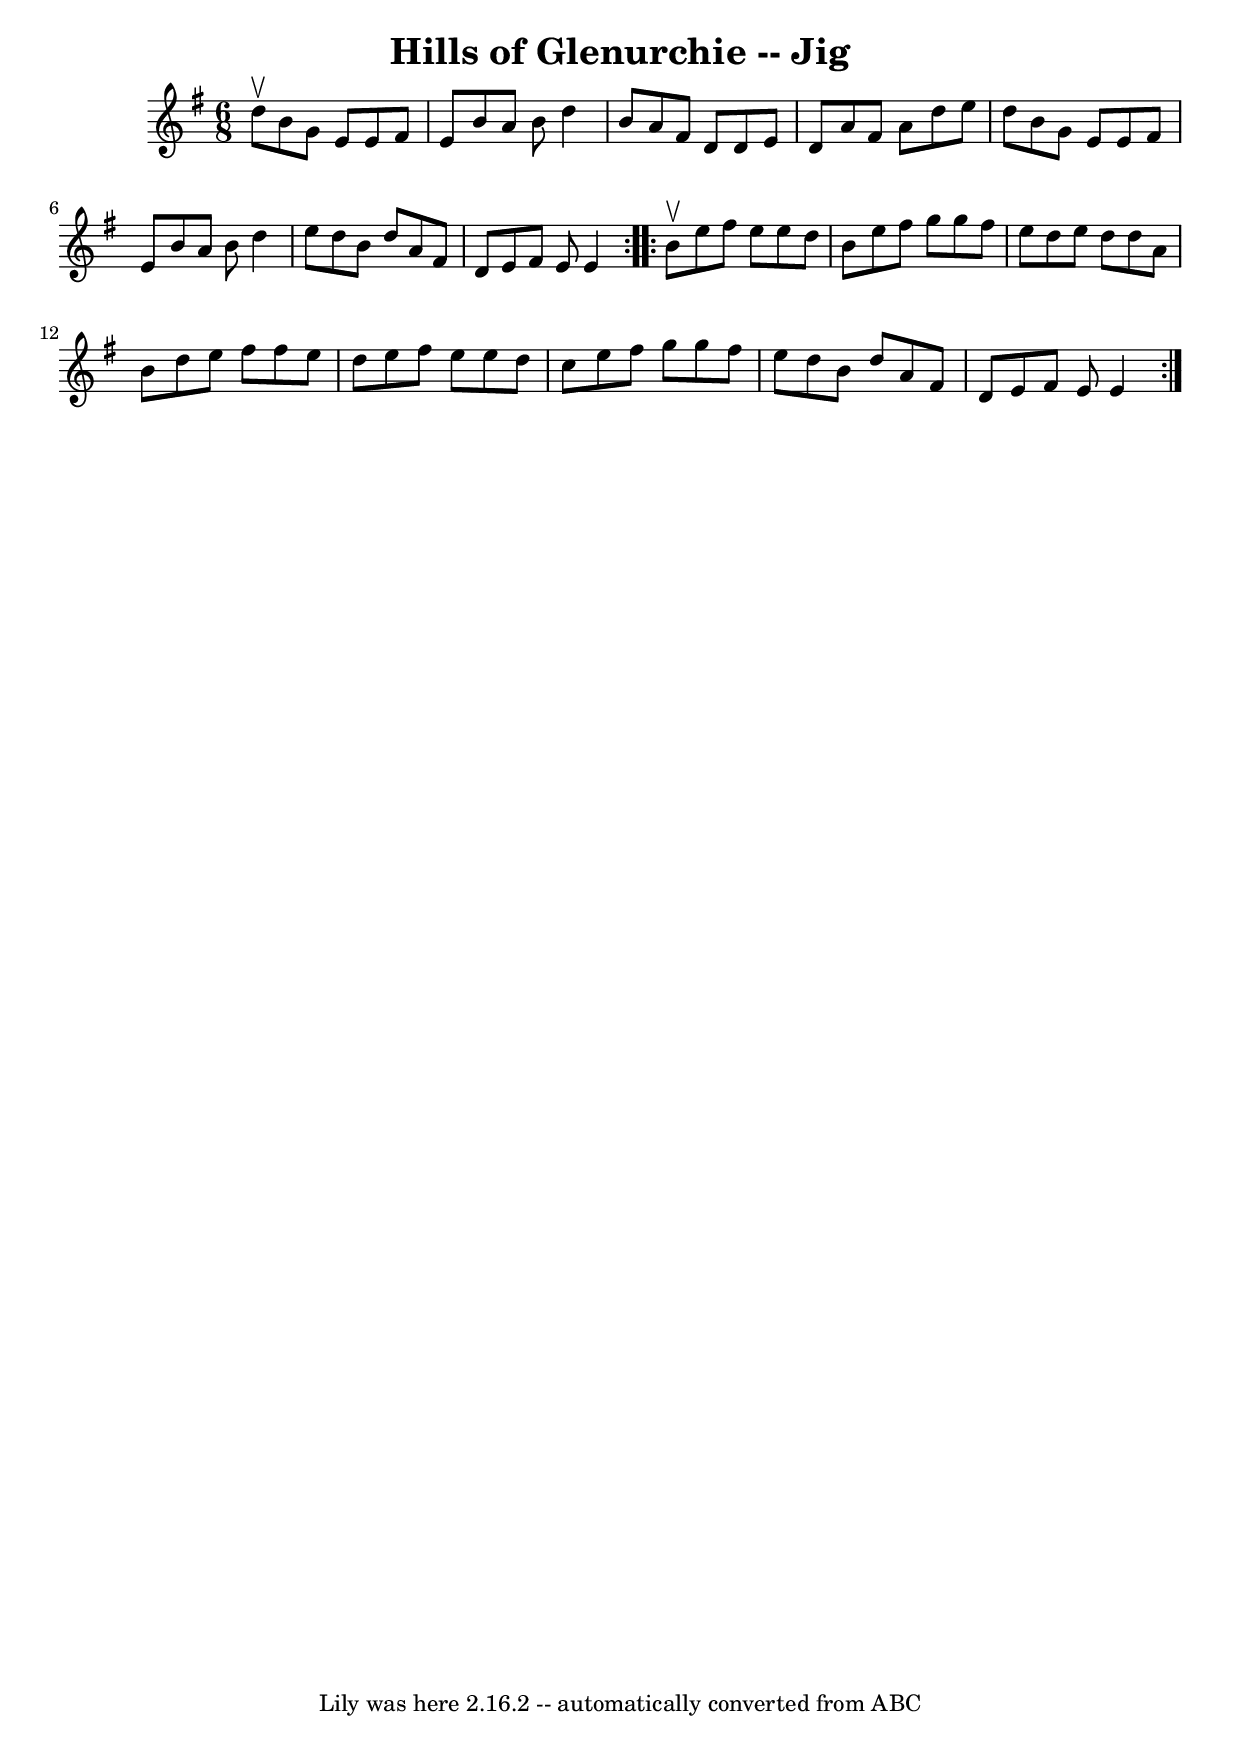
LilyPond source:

\version "2.16.2"
\include "Mammoth.ily"
\header {
  %% book = "Ryan's Mammoth Collection of Fiddle Tunes"
  crossRefNumber = "1"
  footnotes = ""
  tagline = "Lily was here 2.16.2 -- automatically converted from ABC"
  title = "Hills of Glenurchie -- Jig"

}
voicedefault =  {



  \repeat volta 2 {

    \time 6/8 
    \key e \minor
    d''8^\upbow       |
    b'8 g'8 e'8    
    e'8 fis'8 e'8    |
    b'8 a'8 b'8 d''4 b'8    |
    
    a'8 fis'8 d'8 d'8 e'8 d'8    |
    a'8 fis'8 a'8    
    d''8 e''8 d''8    |
    |
    b'8 g'8 e'8 e'8    
    fis'8 e'8    |
    b'8 a'8 b'8 d''4 e''8    |
    d''8 
    b'8 d''8 a'8 fis'8 d'8    |
    e'8 fis'8 e'8 e'4  
    
  }     
  \repeat volta 2 {
    b'8^\upbow       |
    e''8 fis''8 e''8 
    e''8 d''8 b'8    |
    e''8 fis''8 g''8 g''8 fis''8   
    e''8    |
    d''8 e''8 d''8 d''8 a'8 b'8    |
    
    d''8 e''8 fis''8 fis''8 e''8 d''8    |
    |
    
    e''8 fis''8 e''8 e''8 d''8 c''8    |
    e''8 fis''8    
    g''8 g''8 fis''8 e''8    |
    d''8 b'8 d''8 a'8    
    fis'8 d'8    |
    e'8 fis'8 e'8 e'4    
  }   

}

\score{
  <<

    \context Staff="default"
    {
      \voicedefault 
      
    }

  >>
  \layout {
    
  }
  \midi {
  }

}
